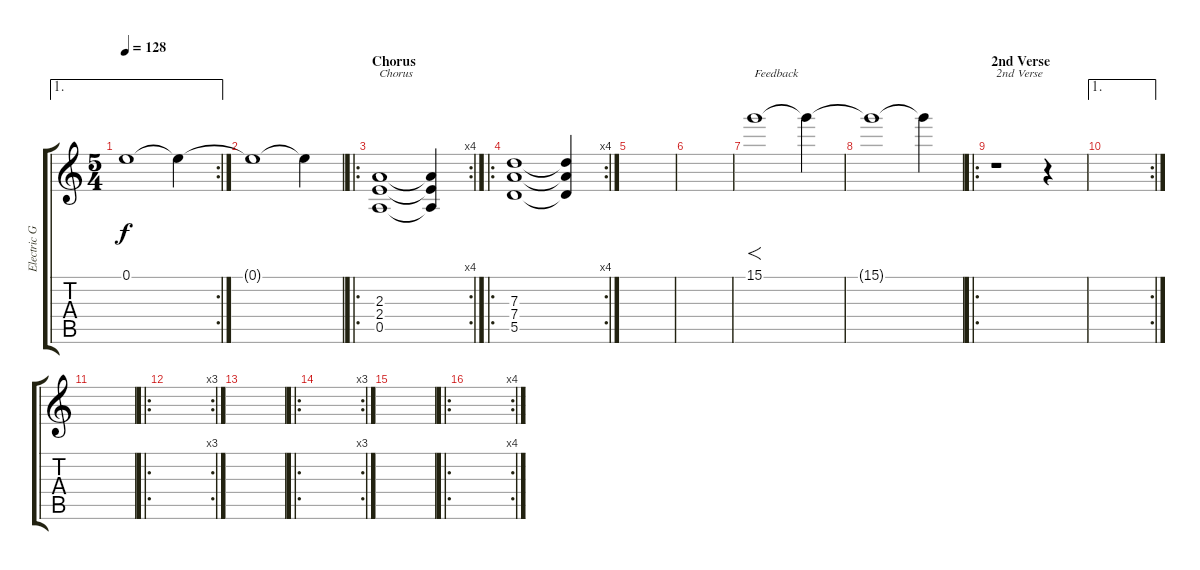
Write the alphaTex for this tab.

\track ("Electric Guitar 2" "Electric G") {instrument distortionguitar}
\staff {score tabs}
\tuning (E4 B3 G3 D3 A2 E2) {hide}
\ae 1
\rc 2
\ts (5 4)
\tempo 128
\clef g2
\ks c
0.1{t}.1{dy f} 0.1{t}.4 |
0.1{t}.1 0.1{t}.4 |
\ro
\rc 4
\section ("" "Chorus")
(2.3 2.4 0.5).1{txt "Chorus"} (2.3{t} 2.4{t} 0.5{t}).4 |
\ro
\rc 4
(7.3 7.4 5.5).1 (7.3{t} 7.4{t} 5.5{t}).4 |
|
|
15.1.1{f txt "Feedback"} 15.1{t}.4 |
15.1{t}.1 15.1{t}.4 |
\ro
\section ("" "2nd Verse")
r.1{txt "2nd Verse"} r.4 |
\ae 1
\rc 2
|
|
\ro
\rc 3
|
|
\ro
\rc 3
|
|
\ro
\rc 4
